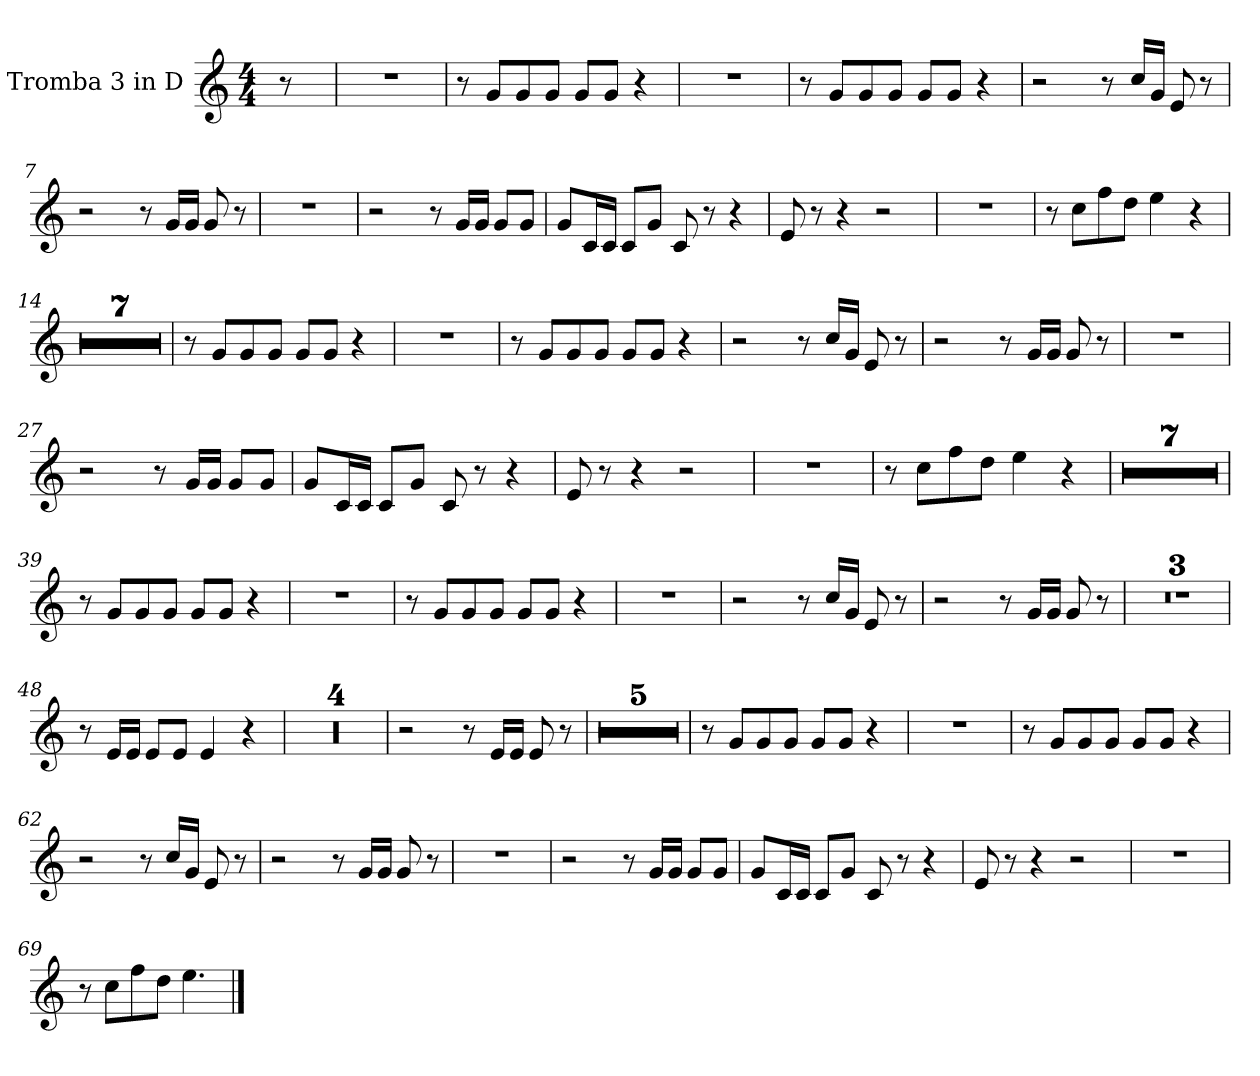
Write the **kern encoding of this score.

**kern
*part1
*staff1
*I"Tromba 3 in D
*I'Tr 3 in D
*clefG2
*ITrd-1c-2
*k[f#c#]
*M4/4
=1
8r
=2
1r
=3
8r
8a/L
8a/
8a/J
8a/L
8a/J
4r
=4
1r
=5
8r
8a/L
8a/
8a/J
8a/L
8a/J
4r
=6
2r
8r
16dd/LL
16a/JJ
8f#/
8r
!!LO:LB:g=z
=7
2r
8r
16a/LL
16a/JJ
8a/
8r
=8
1r
=9
2r
8r
16a/LL
16a/JJ
8a/L
8a/J
=10
8a/L
16d/L
16d/JJ
8d/L
8a/J
8d/
8r
4r
=11
8f#/
8r
4r
2r
!!LO:LB:g=z
=12
1r
=13
8r
8dd\L
8gg\
8ee\J
4ff#\
4r
=14
1r
=15
1r
=16
1r
=17
1r
=18
1r
=19
1r
=20
1r
=21
8r
8a/L
8a/
8a/J
8a/L
8a/J
4r
!!LO:LB:g=z
=22
1r
!!LO:LB:g=z
=23
8r
8a/L
8a/
8a/J
8a/L
8a/J
4r
=24
2r
8r
16dd/LL
16a/JJ
8f#/
8r
=25
2r
8r
16a/LL
16a/JJ
8a/
8r
=26
1r
!!LO:LB:g=z
=27
2r
8r
16a/LL
16a/JJ
8a/L
8a/J
=28
8a/L
16d/L
16d/JJ
8d/L
8a/J
8d/
8r
4r
=29
8f#/
8r
4r
2r
=30
1r
=31
8r
8dd\L
8gg\
8ee\J
4ff#\
4r
!!LO:LB:g=z
=32
1r
=33
1r
=34
1r
=35
1r
=36
1r
=37
1r
=38
1r
=39
8r
8a/L
8a/
8a/J
8a/L
8a/J
4r
=40
1r
!!LO:LB:g=z
=41
8r
8a/L
8a/
8a/J
8a/L
8a/J
4r
!!LO:LB:g=z
=42
1r
=43
2r
8r
16dd/LL
16a/JJ
8f#/
8r
=44
2r
8r
16a/LL
16a/JJ
8a/
8r
=45
1r
=46
1r
=47
1r
!!LO:LB:g=z
=48
8r
16f#/LL
16f#/JJ
8f#/L
8f#/J
4f#/
4r
=49
1r
=50
1r
=51
1r
=52
1r
=53
2r
8r
16f#/LL
16f#/JJ
8f#/
8r
=54
1r
=55
1r
=56
1r
=57
1r
!!LO:LB:g=z
=58
1r
!!LO:LB:g=z
=59
8r
8a/L
8a/
8a/J
8a/L
8a/J
4r
=60
1r
=61
8r
8a/L
8a/
8a/J
8a/L
8a/J
4r
=62
2r
8r
16dd/LL
16a/JJ
8f#/
8r
=63
2r
8r
16a/LL
16a/JJ
8a/
8r
!!LO:PB:g=z
=64
1r
=65
2r
8r
16a/LL
16a/JJ
8a/L
8a/J
=66
8a/L
16d/L
16d/JJ
8d/L
8a/J
8d/
8r
4r
!!LO:LB:g=z
=67
8f#/
8r
4r
2r
=68
1r
=69
8r
8dd\L
8gg\
8ee\J
4.ff#>\
==
*-
